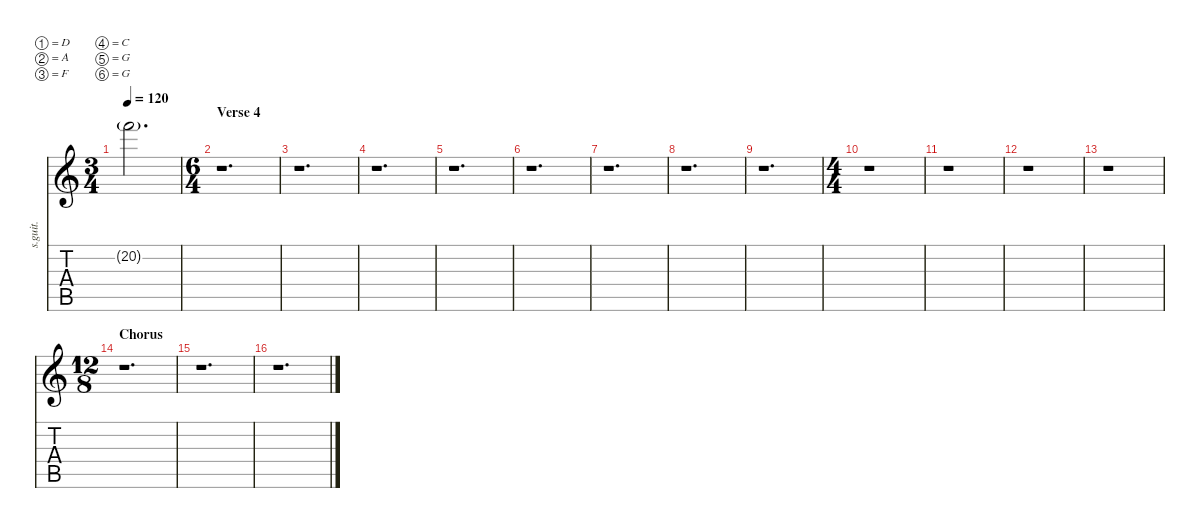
\defaultSystemsLayout 4
\hideDynamics
\bracketExtendMode nobrackets
\track ("FX 1" "s.guit.") {instrument distortionguitar}
\staff {score tabs}
\tuning (D4 A3 F3 C3 G2 G1)
\ts (3 4)
\beaming (8 2 2 2 2)
\tempo 120
\clef g2
\ks c
20.2{g}.2{d lyrics (0 "") lyrics (1 "") lyrics (2 "") lyrics (3 "") lyrics (4 "") dy f} |
\ts (6 4)
\beaming (8 2 2 2 2)
\section ("" "Verse 4")
r.1{d} |
r.1{d} |
r.1{d} |
r.1{d} |
r.1{d} |
r.1{d} |
r.1{d} |
r.1{d} |
\ts (4 4)
\beaming (8 2 2 2 2)
r.1 |
r.1 |
r.1 |
r.1 |
\ts (12 8)
\beaming (8 2 2 2 2)
\section ("" "Chorus")
r.1{d} |
r.1{d} |
r.1{d}
